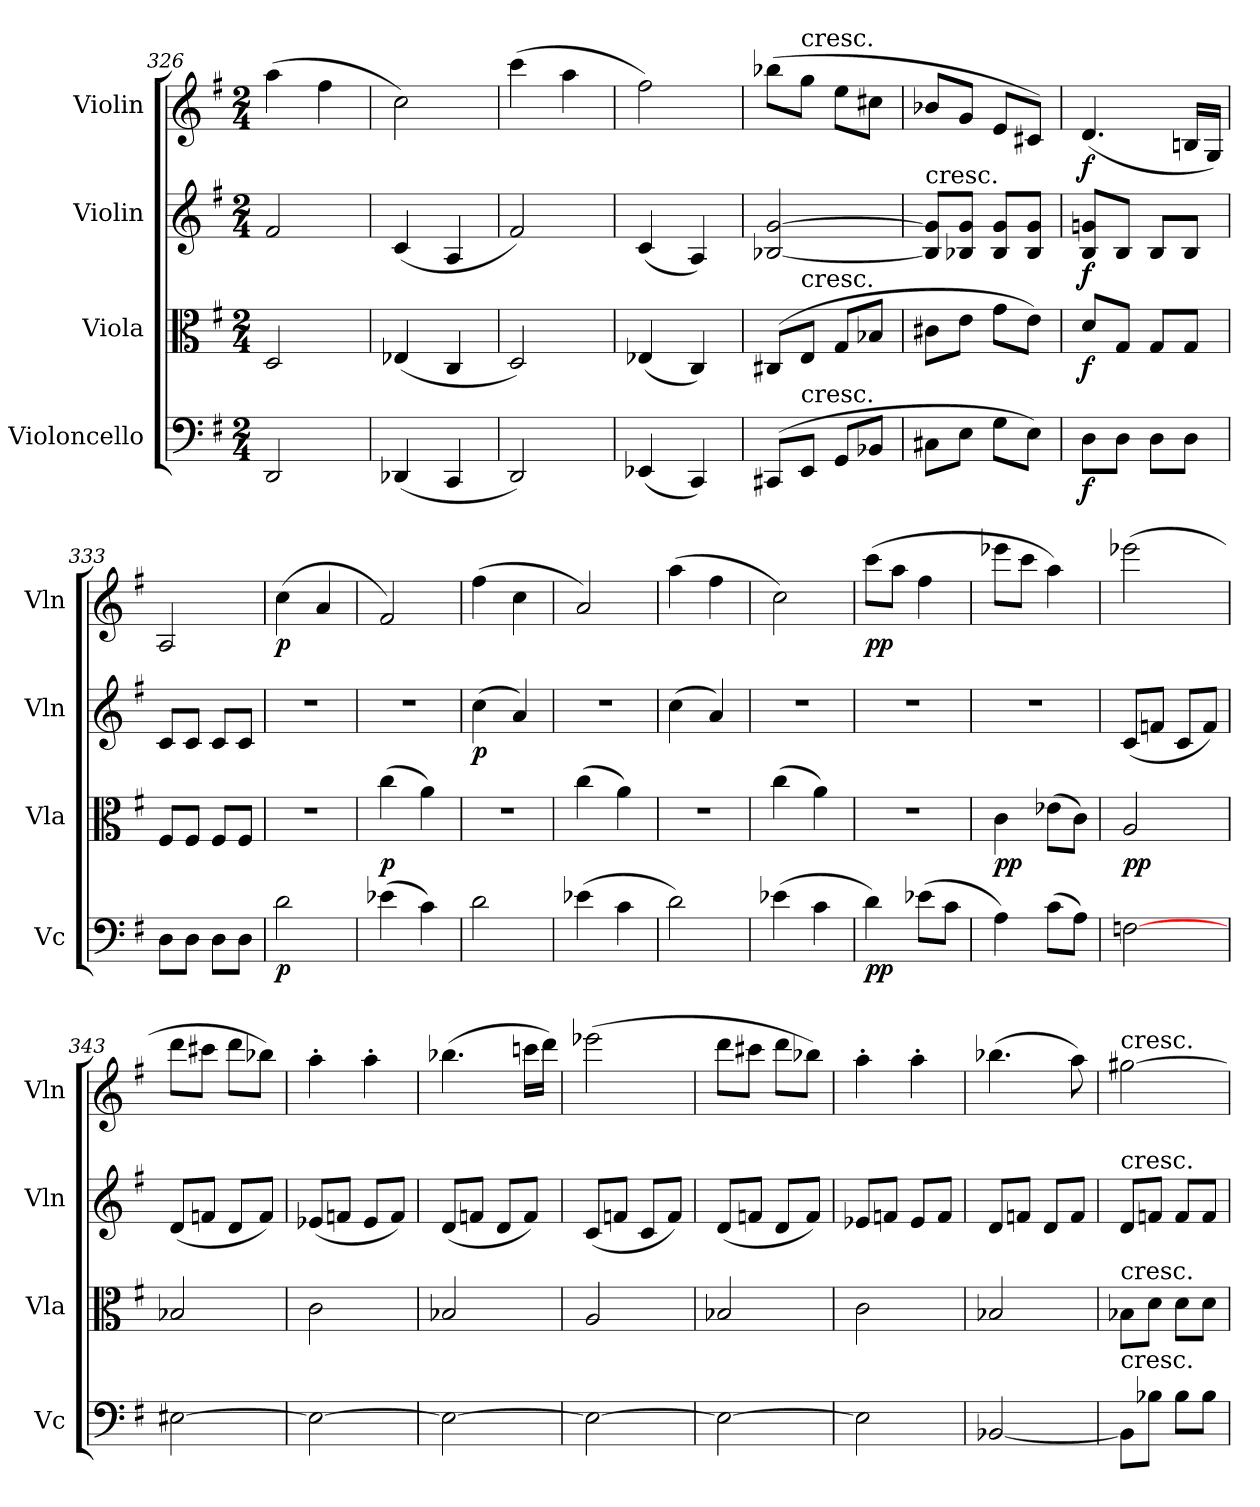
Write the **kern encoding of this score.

**kern	**dynam	**kern	**dynam	**kern	**dynam	**kern	**dynam
*part4	*part4	*part3	*part3	*part2	*part2	*part1	*part1
*staff4	*staff4	*staff3	*staff3	*staff2	*staff2	*staff1	*staff1
*I"Violoncello	*	*I"Viola	*	*I"Violin	*	*I"Violin	*
*I'Vc	*	*I'Vla	*	*I'Vln	*	*I'Vln	*
*clefF4	*	*clefC3	*	*clefG2	*	*clefG2	*
*k[f#]	*	*k[f#]	*	*k[f#]	*	*k[f#]	*
*M2/4	*	*M2/4	*	*M2/4	*	*M2/4	*
=326	=326	=326	=326	=326	=326	=326	=326
2DD/	.	2D/	.	2f#/	.	(4aa\	.
.	.	.	.	.	.	4ff#\	.
=327	=327	=327	=327	=327	=327	=327	=327
(4DD-X/	.	(4E-X/	.	(4c/	.	2cc\)	.
4CC/	.	4C/	.	4A/	.	.	.
=328	=328	=328	=328	=328	=328	=328	=328
2DD/)	.	2D/)	.	2f#/)	.	(4ccc\	.
.	.	.	.	.	.	4aa\	.
=329	=329	=329	=329	=329	=329	=329	=329
(4EE-X/	.	(4E-X/	.	(4c/	.	2ff#\)	.
4CC/)	.	4C/)	.	4A/)	.	.	.
=330	=330	=330	=330	=330	=330	=330	=330
(8CC#X/L	.	(8C#X/L	.	[2B-X/ [2g/	.	(8bb-X\L	.
!	!	!	!	!	!	!LO:TX:t=cresc.	!
!	!	!LO:TX:t=cresc.	!	!	!	!	!
!LO:TX:t=cresc.	!	!	!	!	!	!	!
8EE/J	.	8E/J	.	.	.	8gg\J	.
8GG/L	.	8G/L	.	.	.	8ee\L	.
8BB-X/J	.	8B-X/J	.	.	.	8cc#X\J	.
=331	=331	=331	=331	=331	=331	=331	=331
!	!	!	!	!LO:TX:t=cresc.	!	!	!
8C#X\L	.	8c#X\L	.	8B-]/ 8g]/L	.	8b-X/L	.
8E\J	.	8e\J	.	8B-X/ 8g/J	.	8g/J	.
8G\L	.	8g\L	.	8B-/ 8g/L	.	8e/L	.
8E\J)	.	8e\J)	.	8B-/ 8g/J	.	8c#X/J)	.
=332	=332	=332	=332	=332	=332	=332	=332
8D\L	f	8d/L	f	8B/ 8gn/L	f	(4.d/	f
8D\J	.	8G/J	.	8B/J	.	.	.
8D\L	.	8G/L	.	8B/L	.	.	.
8D\J	.	8G/J	.	8B/J	.	16Bn/LL	.
.	.	.	.	.	.	16G/JJ)	.
=333	=333	=333	=333	=333	=333	=333	=333
8D\L	.	8F#/L	.	8c/L	.	2A/	.
8D\J	.	8F#/J	.	8c/J	.	.	.
8D\L	.	8F#/L	.	8c/L	.	.	.
8D\J	.	8F#/J	.	8c/J	.	.	.
=334	=334	=334	=334	=334	=334	=334	=334
2d\	p	2r	.	2r	.	(4cc\	p
.	.	.	.	.	.	4a/	.
=335	=335	=335	=335	=335	=335	=335	=335
(4e-X\	.	(4cc\	p	2r	.	2f#/)	.
4c\)	.	4a\)	.	.	.	.	.
=336	=336	=336	=336	=336	=336	=336	=336
2d\	.	2r	.	(4cc\	p	(4ff#\	.
.	.	.	.	4a/)	.	4cc\	.
=337	=337	=337	=337	=337	=337	=337	=337
(4e-X\	.	(4cc\	.	2r	.	2a/)	.
4c\	.	4a\)	.	.	.	.	.
=338	=338	=338	=338	=338	=338	=338	=338
2d\)	.	2r	.	(4cc\	.	(4aa\	.
.	.	.	.	4a/)	.	4ff#\	.
=339	=339	=339	=339	=339	=339	=339	=339
(4e-X\	.	(4cc\	.	2r	.	2cc\)	.
4c\	.	4a\)	.	.	.	.	.
=340	=340	=340	=340	=340	=340	=340	=340
4d\)	pp	2r	.	2r	.	(8ccc\L	pp
.	.	.	.	.	.	8aa\J	.
(8e-X\L	.	.	.	.	.	4ff#\	.
8c\J	.	.	.	.	.	.	.
=341	=341	=341	=341	=341	=341	=341	=341
4A\)	.	4c\	pp	2r	.	8eee-X\L	.
.	.	.	.	.	.	8ccc\J	.
(8c\L	.	(8e-X\L	.	.	.	4aa\)	.
8A\J)	.	8c\J)	.	.	.	.	.
=342	=342	=342	=342	=342	=342	=342	=342
[2Fn\	.	2A/	pp	(8c/L	.	(2eee-X\	.
.	.	.	.	8fn/J	.	.	.
.	.	.	.	8c/L	.	.	.
.	.	.	.	8f/J)	.	.	.
=343	=343	=343	=343	=343	=343	=343	=343
[2E#X\	.	2B-X/	.	(8d/L	.	8ddd\L	.
.	.	.	.	8fn/J	.	8ccc#X\J	.
.	.	.	.	8d/L	.	8ddd\L	.
.	.	.	.	8f/J)	.	8bb-X\J)	.
=344	=344	=344	=344	=344	=344	=344	=344
2E#\_	.	2c\	.	(8e-X/L	.	4aa'\	.
.	.	.	.	8fn/J	.	.	.
.	.	.	.	8e-/L	.	4aa'\	.
.	.	.	.	8f/J)	.	.	.
=345	=345	=345	=345	=345	=345	=345	=345
2E#\_	.	2B-X/	.	(8d/L	.	(4.bb-X\	.
.	.	.	.	8fn/J	.	.	.
.	.	.	.	8d/L	.	.	.
.	.	.	.	8f/J)	.	16cccn\LL	.
.	.	.	.	.	.	16ddd\JJ)	.
=346	=346	=346	=346	=346	=346	=346	=346
2E#\_	.	2A/	.	(8c/L	.	(2eee-X\	.
.	.	.	.	8fn/J	.	.	.
.	.	.	.	8c/L	.	.	.
.	.	.	.	8f/J)	.	.	.
=347	=347	=347	=347	=347	=347	=347	=347
2E#\_	.	2B-X/	.	(8d/L	.	8ddd\L	.
.	.	.	.	8fn/J	.	8ccc#X\J	.
.	.	.	.	8d/L	.	8ddd\L	.
.	.	.	.	8f/J)	.	8bb-X\J)	.
=348	=348	=348	=348	=348	=348	=348	=348
2E#\]	.	2c\	.	8e-X/L	.	4aa'\	.
.	.	.	.	8fn/J	.	.	.
.	.	.	.	8e-/L	.	4aa'\	.
.	.	.	.	8f/J	.	.	.
=349	=349	=349	=349	=349	=349	=349	=349
[2BB-X/	.	2B-X/	.	8d/L	.	(4.bb-X\	.
.	.	.	.	8fn/J	.	.	.
.	.	.	.	8d/L	.	.	.
.	.	.	.	8f/J	.	8aa\)	.
=350	=350	=350	=350	=350	=350	=350	=350
!	!	!	!	!	!	!LO:TX:t=cresc.	!
!	!	!	!	!LO:TX:t=cresc.	!	!	!
!	!	!LO:TX:t=cresc.	!	!	!	!	!
!LO:TX:t=cresc.	!	!	!	!	!	!	!
8BB-\L]	.	8B-X\L	.	8d/L	.	[2gg#X\	.
8B-X\J	.	8d\J	.	8fn/J	.	.	.
8B-\L	.	8d\L	.	8f/L	.	.	.
8B-\J	.	8d\J	.	8f/J	.	.	.
=	=	=	=	=	=	=	=
*-	*-	*-	*-	*-	*-	*-	*-
